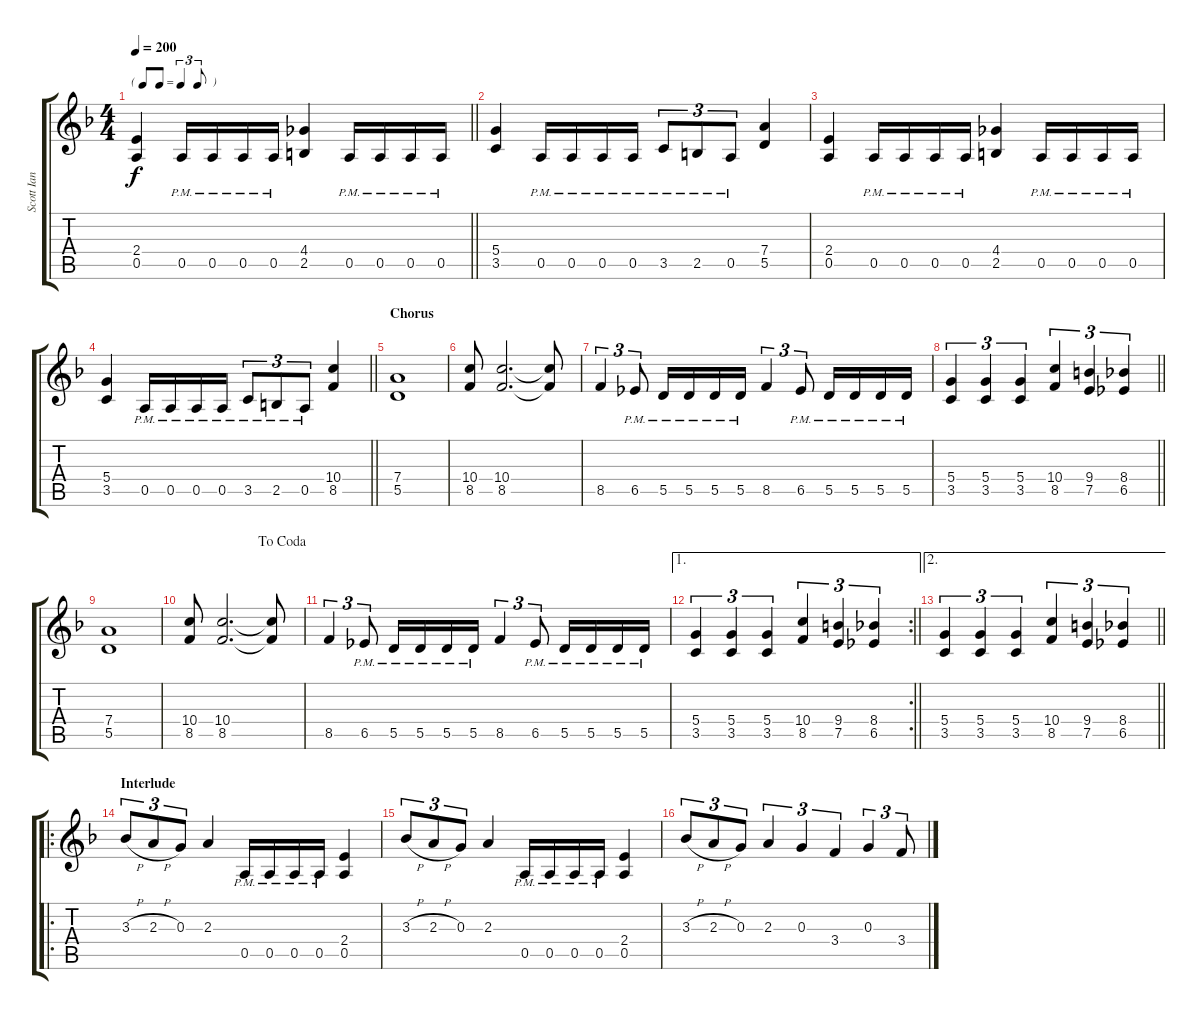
\track ("Scott Ian" "Scott Ian") {instrument distortionguitar}
\staff {score tabs}
\tuning (E4 B3 G3 D3 A2 E2) {hide}
\ts (4 4)
\tf triplet8th
\tempo 200
\clef g2
\barLineRight lightlight
\ks f
(2.4 0.5).4{dy f} 0.5{pm}.16 0.5{pm}.16 0.5{pm}.16 0.5{pm}.16 (4.4 2.5).4 0.5{pm}.16 0.5{pm}.16 0.5{pm}.16 0.5{pm}.16 |
(5.4 3.5).4 0.5{pm}.16 0.5{pm}.16 0.5{pm}.16 0.5{pm}.16 3.5{pm}.8{tu (3 2)} 2.5{pm}.8{tu (3 2)} 0.5{pm}.8{tu (3 2)} (7.4 5.5).4 |
(2.4 0.5).4 0.5{pm}.16 0.5{pm}.16 0.5{pm}.16 0.5{pm}.16 (4.4 2.5).4 0.5{pm}.16 0.5{pm}.16 0.5{pm}.16 0.5{pm}.16 |
\barLineRight lightlight
(5.4 3.5).4 0.5{pm}.16 0.5{pm}.16 0.5{pm}.16 0.5{pm}.16 3.5{pm}.8{tu (3 2)} 2.5{pm}.8{tu (3 2)} 0.5{pm}.8{tu (3 2)} (10.4 8.5).4 |
\section ("" "Chorus")
(7.4 5.5).1 |
(10.4 8.5).8 (10.4 8.5).2{d} (10.4{t} 8.5{t}).8 |
8.5.4{tu (3 2)} 6.5{pm}.8{tu (3 2)} 5.5{pm}.16 5.5{pm}.16 5.5{pm}.16 5.5{pm}.16 8.5.4{tu (3 2)} 6.5{pm}.8{tu (3 2)} 5.5{pm}.16 5.5{pm}.16 5.5{pm}.16 5.5{pm}.16 |
\barLineRight lightlight
(5.4 3.5).4{tu (3 2)} (5.4 3.5).4{tu (3 2)} (5.4 3.5).4{tu (3 2)} (10.4 8.5).4{tu (3 2)} (9.4 7.5).4{tu (3 2)} (8.4 6.5).4{tu (3 2)} |
(7.4 5.5).1 |
\jump dacoda
(10.4 8.5).8 (10.4 8.5).2{d} (10.4{t} 8.5{t}).8 |
8.5.4{tu (3 2)} 6.5{pm}.8{tu (3 2)} 5.5{pm}.16 5.5{pm}.16 5.5{pm}.16 5.5{pm}.16 8.5.4{tu (3 2)} 6.5{pm}.8{tu (3 2)} 5.5{pm}.16 5.5{pm}.16 5.5{pm}.16 5.5{pm}.16 |
\ae 1
\rc 2
\barLineRight lightlight
(5.4 3.5).4{tu (3 2)} (5.4 3.5).4{tu (3 2)} (5.4 3.5).4{tu (3 2)} (10.4 8.5).4{tu (3 2)} (9.4 7.5).4{tu (3 2)} (8.4 6.5).4{tu (3 2)} |
\ae 2
\barLineRight lightlight
(5.4 3.5).4{tu (3 2)} (5.4 3.5).4{tu (3 2)} (5.4 3.5).4{tu (3 2)} (10.4 8.5).4{tu (3 2)} (9.4 7.5).4{tu (3 2)} (8.4 6.5).4{tu (3 2)} |
\ro
\section ("" "Interlude")
3.3{h}.8{tu (3 2)} 2.3{h}.8{tu (3 2)} 0.3.8{tu (3 2)} 2.3.4 0.5{pm}.16 0.5{pm}.16 0.5{pm}.16 0.5{pm}.16 (2.4 0.5).4 |
3.3{h}.8{tu (3 2)} 2.3{h}.8{tu (3 2)} 0.3.8{tu (3 2)} 2.3.4 0.5{pm}.16 0.5{pm}.16 0.5{pm}.16 0.5{pm}.16 (2.4 0.5).4 |
3.3{h}.8{tu (3 2)} 2.3{h}.8{tu (3 2)} 0.3.8{tu (3 2)} 2.3.4{tu (3 2)} 0.3.4{tu (3 2)} 3.4.4{tu (3 2)} 0.3.4{tu (3 2)} 3.4.8{tu (3 2)}
